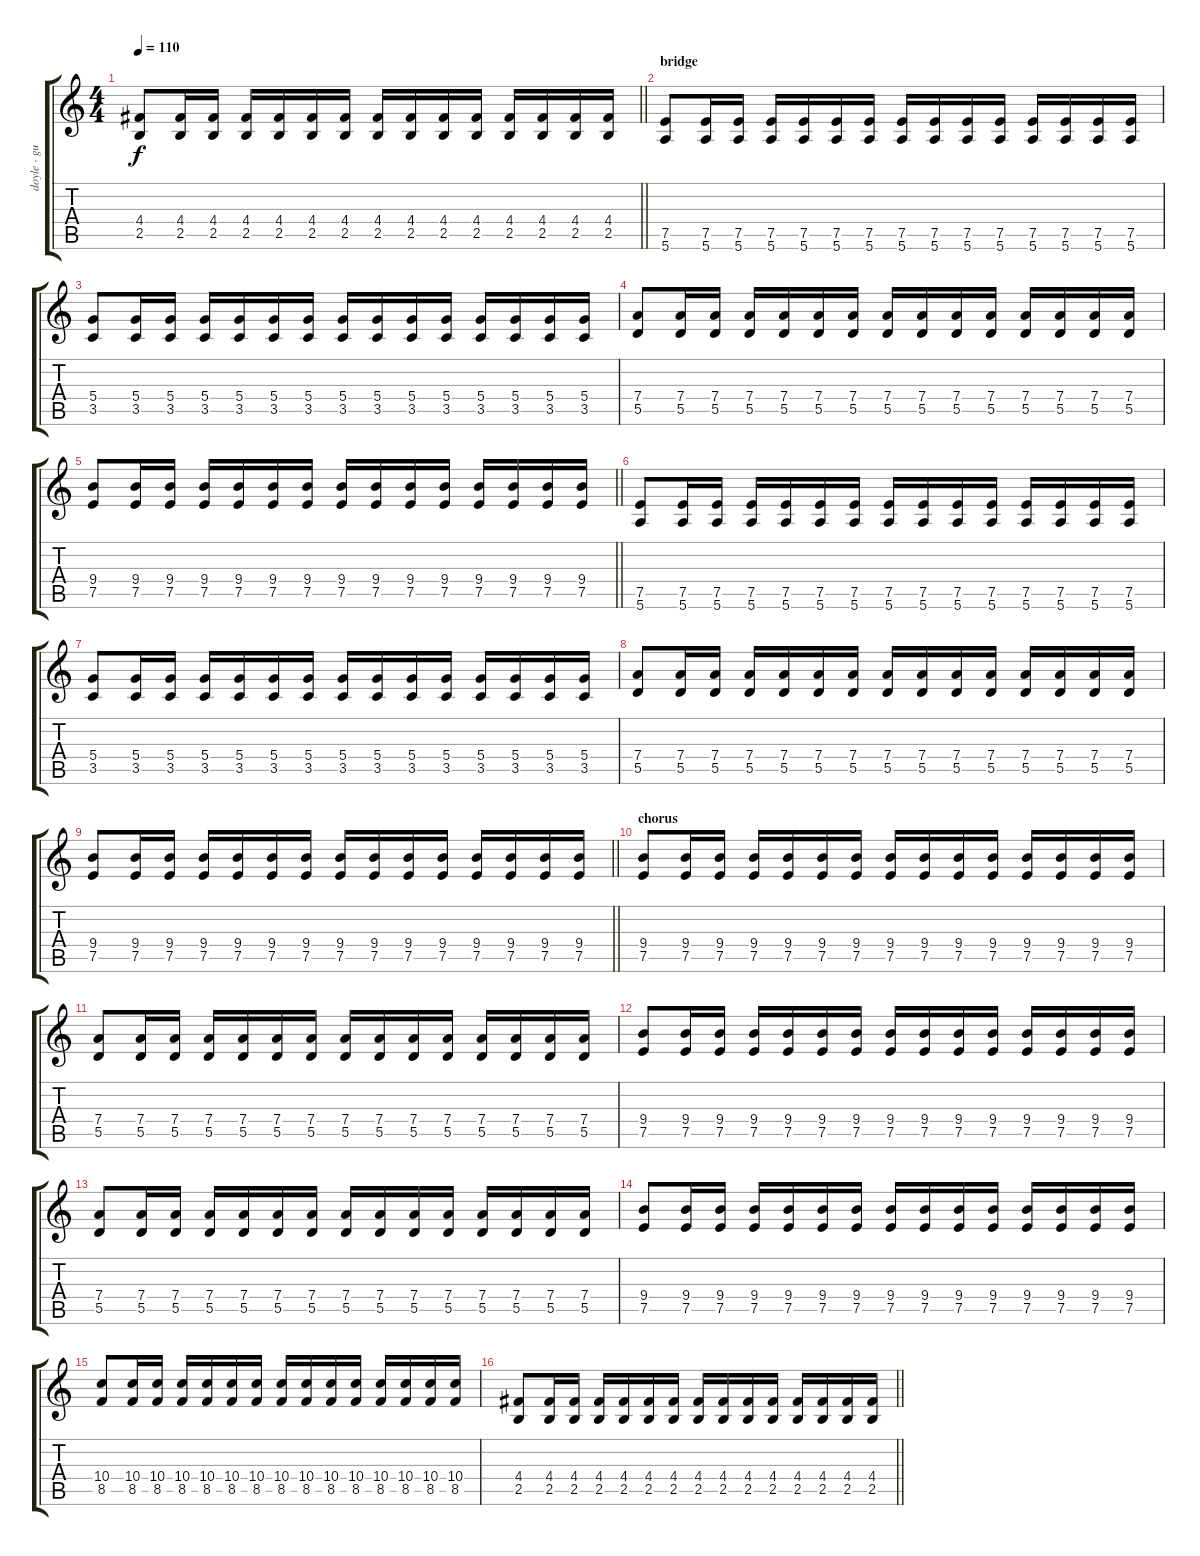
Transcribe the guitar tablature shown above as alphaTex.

\track ("doyle - guitar" "doyle - gu") {instrument distortionguitar}
\staff {score tabs}
\tuning (E4 B3 G3 D3 A2 E2) {hide}
\ts (4 4)
\tempo 110
\clef g2
\barLineRight lightlight
\ks c
(4.4 2.5).8{dy f} (4.4 2.5).16 (4.4 2.5).16 (4.4 2.5).16 (4.4 2.5).16 (4.4 2.5).16 (4.4 2.5).16 (4.4 2.5).16 (4.4 2.5).16 (4.4 2.5).16 (4.4 2.5).16 (4.4 2.5).16 (4.4 2.5).16 (4.4 2.5).16 (4.4 2.5).16 |
\section ("" "bridge")
(7.5 5.6).8 (7.5 5.6).16 (7.5 5.6).16 (7.5 5.6).16 (7.5 5.6).16 (7.5 5.6).16 (7.5 5.6).16 (7.5 5.6).16 (7.5 5.6).16 (7.5 5.6).16 (7.5 5.6).16 (7.5 5.6).16 (7.5 5.6).16 (7.5 5.6).16 (7.5 5.6).16 |
(5.4 3.5).8 (5.4 3.5).16 (5.4 3.5).16 (5.4 3.5).16 (5.4 3.5).16 (5.4 3.5).16 (5.4 3.5).16 (5.4 3.5).16 (5.4 3.5).16 (5.4 3.5).16 (5.4 3.5).16 (5.4 3.5).16 (5.4 3.5).16 (5.4 3.5).16 (5.4 3.5).16 |
(7.4 5.5).8 (7.4 5.5).16 (7.4 5.5).16 (7.4 5.5).16 (7.4 5.5).16 (7.4 5.5).16 (7.4 5.5).16 (7.4 5.5).16 (7.4 5.5).16 (7.4 5.5).16 (7.4 5.5).16 (7.4 5.5).16 (7.4 5.5).16 (7.4 5.5).16 (7.4 5.5).16 |
\barLineRight lightlight
(9.4 7.5).8 (9.4 7.5).16 (9.4 7.5).16 (9.4 7.5).16 (9.4 7.5).16 (9.4 7.5).16 (9.4 7.5).16 (9.4 7.5).16 (9.4 7.5).16 (9.4 7.5).16 (9.4 7.5).16 (9.4 7.5).16 (9.4 7.5).16 (9.4 7.5).16 (9.4 7.5).16 |
(7.5 5.6).8 (7.5 5.6).16 (7.5 5.6).16 (7.5 5.6).16 (7.5 5.6).16 (7.5 5.6).16 (7.5 5.6).16 (7.5 5.6).16 (7.5 5.6).16 (7.5 5.6).16 (7.5 5.6).16 (7.5 5.6).16 (7.5 5.6).16 (7.5 5.6).16 (7.5 5.6).16 |
(5.4 3.5).8 (5.4 3.5).16 (5.4 3.5).16 (5.4 3.5).16 (5.4 3.5).16 (5.4 3.5).16 (5.4 3.5).16 (5.4 3.5).16 (5.4 3.5).16 (5.4 3.5).16 (5.4 3.5).16 (5.4 3.5).16 (5.4 3.5).16 (5.4 3.5).16 (5.4 3.5).16 |
(7.4 5.5).8 (7.4 5.5).16 (7.4 5.5).16 (7.4 5.5).16 (7.4 5.5).16 (7.4 5.5).16 (7.4 5.5).16 (7.4 5.5).16 (7.4 5.5).16 (7.4 5.5).16 (7.4 5.5).16 (7.4 5.5).16 (7.4 5.5).16 (7.4 5.5).16 (7.4 5.5).16 |
\barLineRight lightlight
(9.4 7.5).8 (9.4 7.5).16 (9.4 7.5).16 (9.4 7.5).16 (9.4 7.5).16 (9.4 7.5).16 (9.4 7.5).16 (9.4 7.5).16 (9.4 7.5).16 (9.4 7.5).16 (9.4 7.5).16 (9.4 7.5).16 (9.4 7.5).16 (9.4 7.5).16 (9.4 7.5).16 |
\section ("" "chorus")
(9.4 7.5).8 (9.4 7.5).16 (9.4 7.5).16 (9.4 7.5).16 (9.4 7.5).16 (9.4 7.5).16 (9.4 7.5).16 (9.4 7.5).16 (9.4 7.5).16 (9.4 7.5).16 (9.4 7.5).16 (9.4 7.5).16 (9.4 7.5).16 (9.4 7.5).16 (9.4 7.5).16 |
(7.4 5.5).8 (7.4 5.5).16 (7.4 5.5).16 (7.4 5.5).16 (7.4 5.5).16 (7.4 5.5).16 (7.4 5.5).16 (7.4 5.5).16 (7.4 5.5).16 (7.4 5.5).16 (7.4 5.5).16 (7.4 5.5).16 (7.4 5.5).16 (7.4 5.5).16 (7.4 5.5).16 |
(9.4 7.5).8 (9.4 7.5).16 (9.4 7.5).16 (9.4 7.5).16 (9.4 7.5).16 (9.4 7.5).16 (9.4 7.5).16 (9.4 7.5).16 (9.4 7.5).16 (9.4 7.5).16 (9.4 7.5).16 (9.4 7.5).16 (9.4 7.5).16 (9.4 7.5).16 (9.4 7.5).16 |
(7.4 5.5).8 (7.4 5.5).16 (7.4 5.5).16 (7.4 5.5).16 (7.4 5.5).16 (7.4 5.5).16 (7.4 5.5).16 (7.4 5.5).16 (7.4 5.5).16 (7.4 5.5).16 (7.4 5.5).16 (7.4 5.5).16 (7.4 5.5).16 (7.4 5.5).16 (7.4 5.5).16 |
(9.4 7.5).8 (9.4 7.5).16 (9.4 7.5).16 (9.4 7.5).16 (9.4 7.5).16 (9.4 7.5).16 (9.4 7.5).16 (9.4 7.5).16 (9.4 7.5).16 (9.4 7.5).16 (9.4 7.5).16 (9.4 7.5).16 (9.4 7.5).16 (9.4 7.5).16 (9.4 7.5).16 |
(10.4 8.5).8 (10.4 8.5).16 (10.4 8.5).16 (10.4 8.5).16 (10.4 8.5).16 (10.4 8.5).16 (10.4 8.5).16 (10.4 8.5).16 (10.4 8.5).16 (10.4 8.5).16 (10.4 8.5).16 (10.4 8.5).16 (10.4 8.5).16 (10.4 8.5).16 (10.4 8.5).16 |
\barLineRight lightlight
(4.4 2.5).8 (4.4 2.5).16 (4.4 2.5).16 (4.4 2.5).16 (4.4 2.5).16 (4.4 2.5).16 (4.4 2.5).16 (4.4 2.5).16 (4.4 2.5).16 (4.4 2.5).16 (4.4 2.5).16 (4.4 2.5).16 (4.4 2.5).16 (4.4 2.5).16 (4.4 2.5).16
